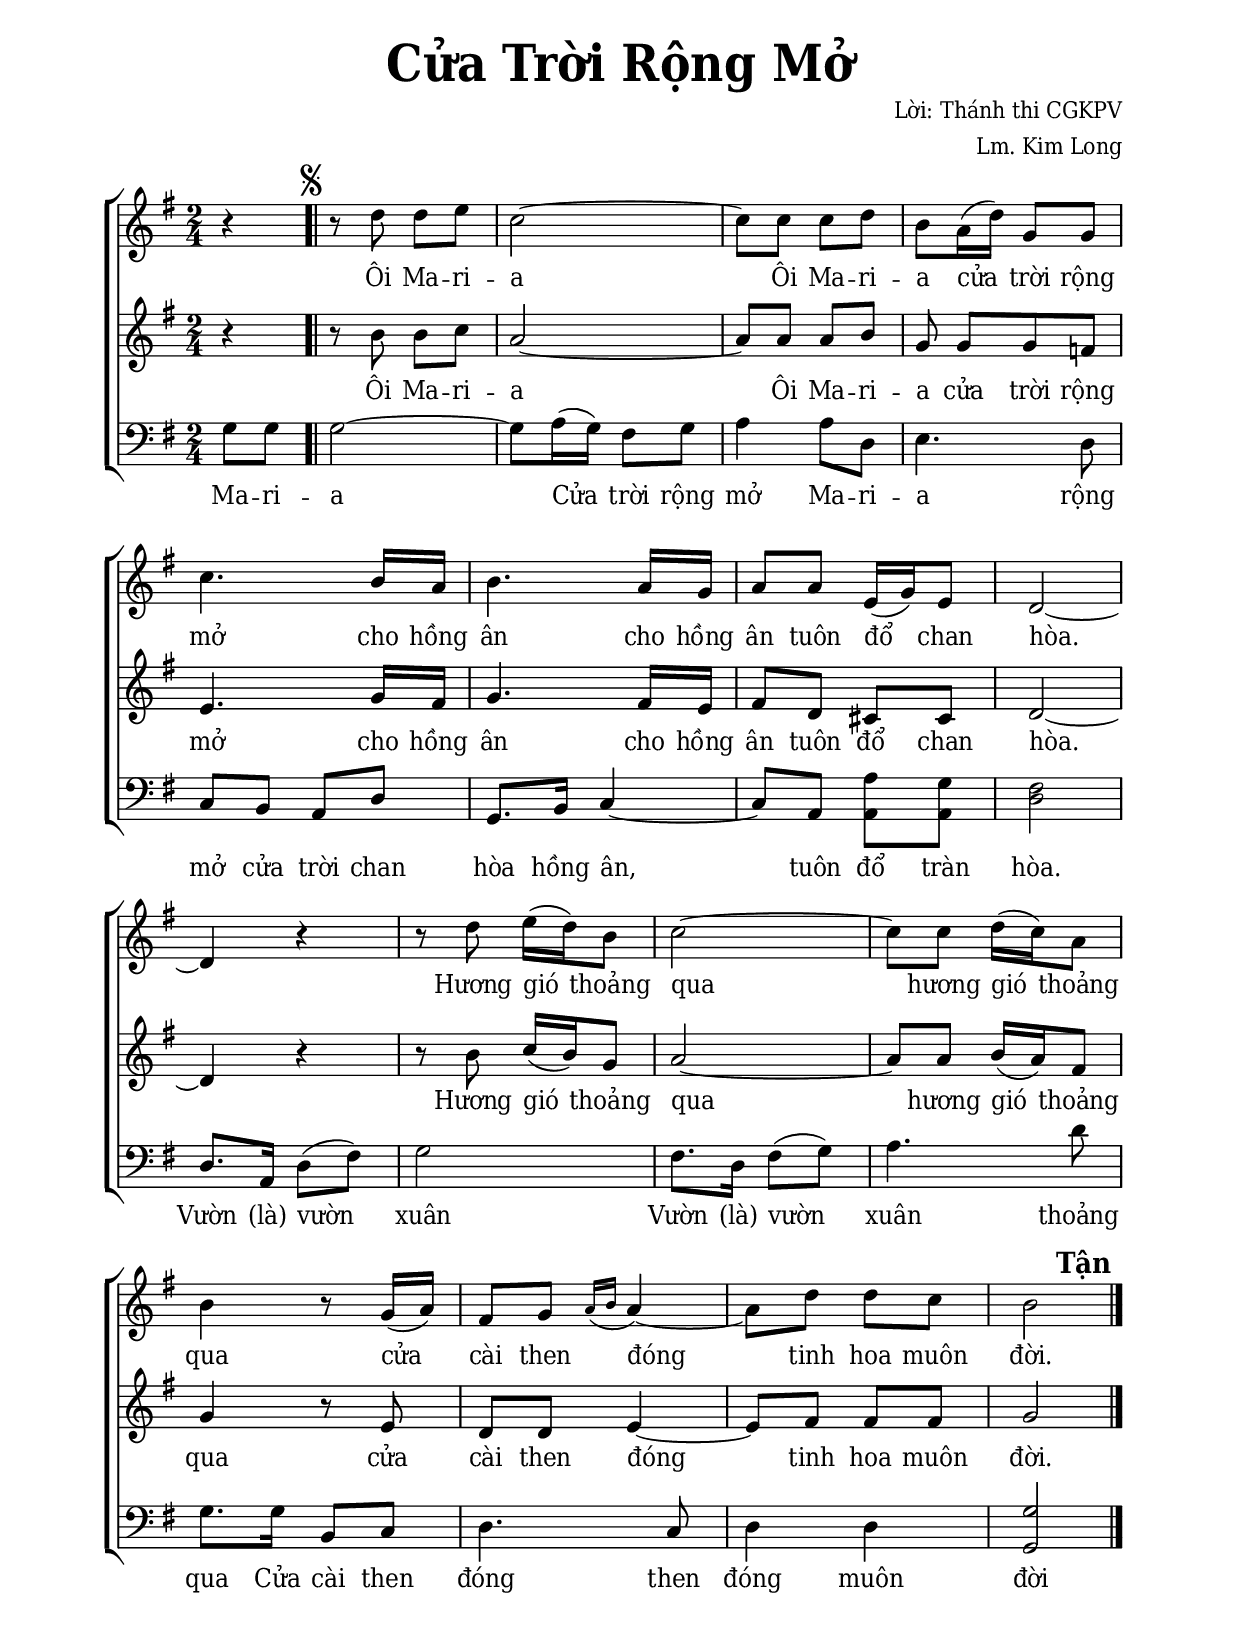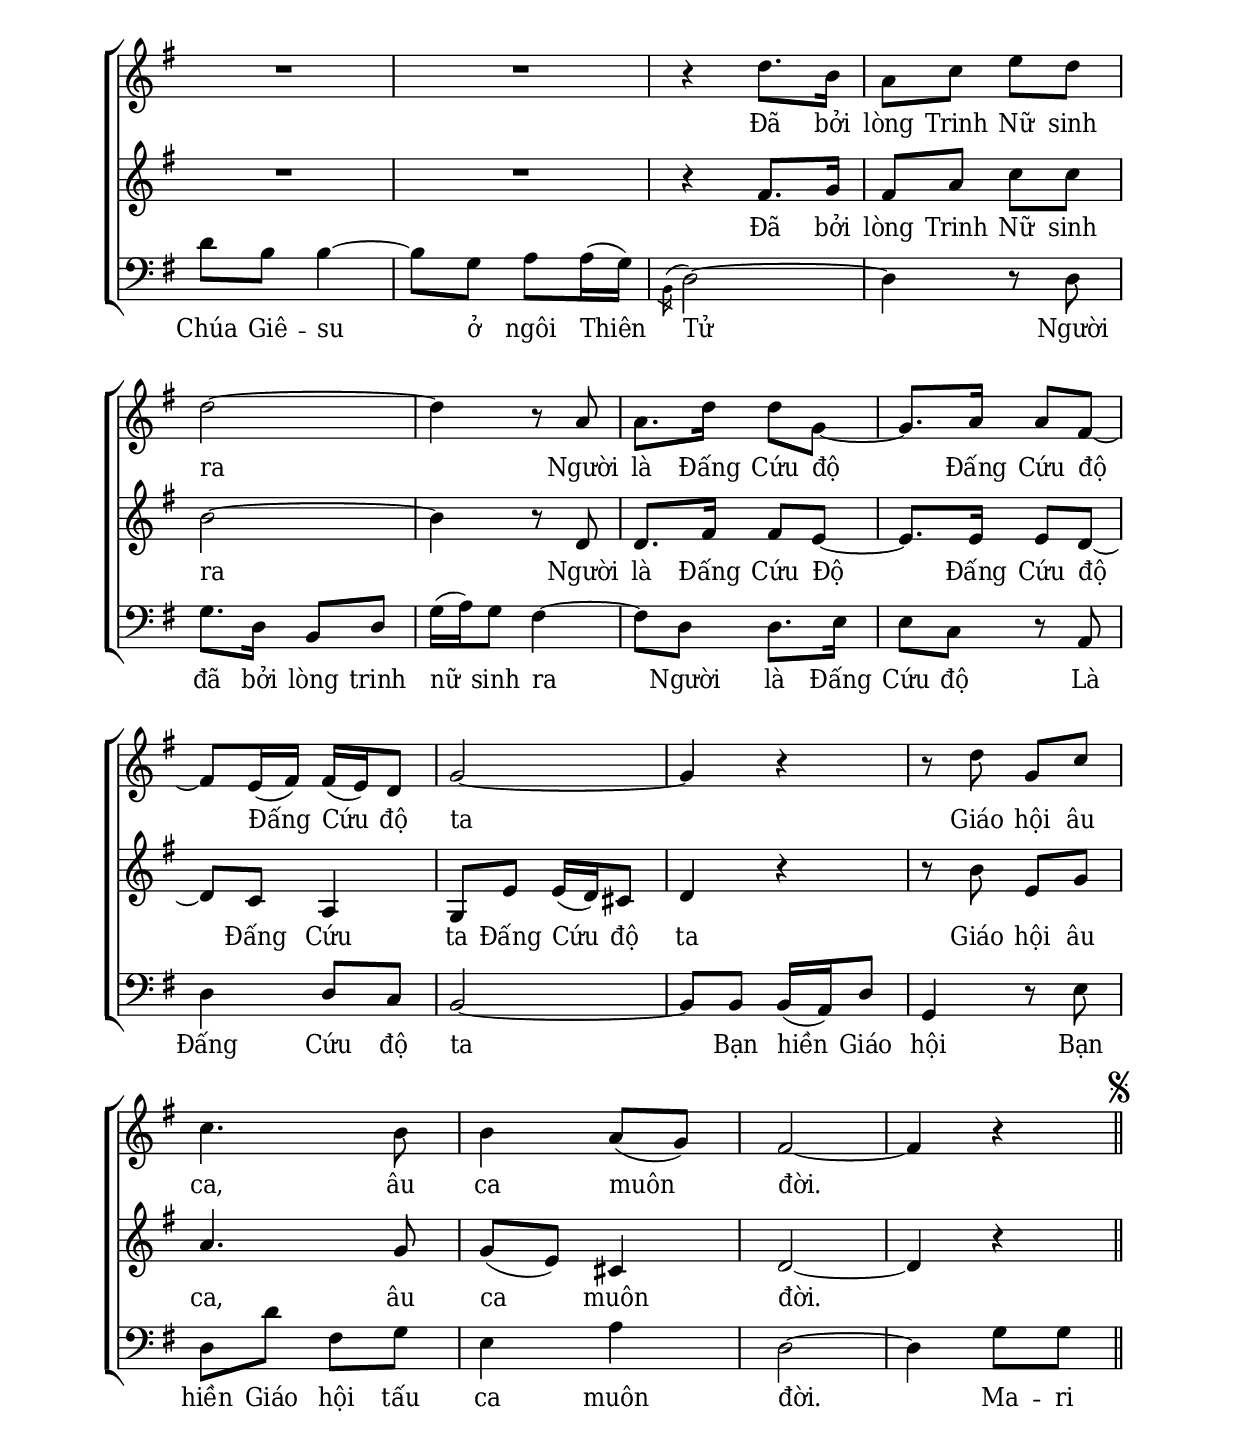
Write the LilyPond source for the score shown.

% Cài đặt chung
\version "2.22.1"
\include "english.ly"

\header {
  title = \markup { \fontsize #3 "Cửa Trời Rộng Mở" }
  composer = "Lời: Thánh thi CGKPV"
  arranger = "Lm. Kim Long"
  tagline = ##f
}

% Nhạc
% Đổi kích thước nốt cho bè phụ
notBePhu =
#(define-music-function (font-size music) (number? ly:music?)
   (for-some-music
     (lambda (m)
       (if (music-is-of-type? m 'rhythmic-event)
           (begin
             (set! (ly:music-property m 'tweaks)
                   (cons `(font-size . ,font-size)
                         (ly:music-property m 'tweaks)))
             #t)
           #f))
     music)
   music)

nhacDiepKhucSop = \relative c'' {
  \autoPageBreaksOff
  \partial 4 r4
  \once \override Score.RehearsalMark.font-size = #0.1
  \mark \markup { \musicglyph #"scripts.segno" }
  \bar ".|"
  r8 d d e |
  c2 ~ |
  c8 c c d |
  b a16 (d) g,8 g |
  c4. b16 a |
  b4. a16 g |
  a8 a e16 (g) e8 |
  d2 ~ |
  d4 r |
  r8 d' e16 (d) b8 |
  c2 ~ |
  c8 c d16 (c) a8 |
  b4 r8 g16 (a) |
  fs8 g \slashedGrace { a16 (b } a4) ~ |
  a8 d d c |
  b2
  ^\markup { \halign #-2.2 \huge \bold "Tận" }
  \bar "|."
  \pageBreak

  R2  
  R2
  r4 d8. b16 |
  a8 c e d |
  d2 ~ |
  d4 r8 a |
  a8. d16 d8 g, ~ |
  g8. a16 a8 fs ~ |
  fs [e16 (fs)] fs (e) d8 |
  g2 ~ |
  g4 r |
  r8 d' g, c |
  c4. b8 |
  b4 a8 (g) |
  fs2 ~ |
  fs4 r
  \once \override Score.RehearsalMark.font-size = #0.1
  \mark \markup { \musicglyph #"scripts.segno" }
  \bar "||"
}

nhacDiepKhucAlto = \relative c' {
  r4 |
  r8 b' b c |
  a2 ~ |
  a8 a a b |
  g g [g f!] |
  e4. g16 fs |
  g4. fs16 e |
  fs8 d cs [cs] |
  d2 ~ |
  d4 r |
  r8 b' c16 (b) g8 |
  a2 ~ |
  a8 a b16 (a) fs8 |
  g4 r8 e |
  d8 d e4 ~ |
  e8 fs fs fs |
  g2 |
  R2*2
  r4 fs8. g16 |
  fs8 a c c |
  b2 ~ |
  b4 r8 d, |
  d8. fs16 fs8 e ~ |
  e8. e16 e8 d ~ |
  d c a4 |
  g8 e' e16 (d) cs8 |
  d4 r |
  r8 b' e, g |
  a4. g8 |
  g (e) cs4 |
  d2 ~ |
  d4 r
}

nhacDiepKhucBas = \relative c' {
  g8 g |
  g2 ~ |
  g8 a16 (g) fs8 g |
  a4 a8 d, |
  e4. d8 |
  c b a d |
  g,8. b16 c4 ~ |
  c8 a <a' a,> <g a,> |
  <fs d>2 |
  d8. a16 d8 (fs) |
  g2 |
  fs8. d16 fs8 (g) |
  a4. d8 |
  g,8. g16 b,8 c |
  d4. c8 |
  d4 d |
  <g g,>2 |
  d'8 b b4 ~ |
  b8 g a a16 (g) |
  \slashedGrace { 
    \once \stemDown b,16 ^( } d2) ~ |
  d4 r8 d |
  g8. d16 b8 d |
  g16 (a) g8 fs4 ~ |
  fs8 d d8. e16 |
  e8 c r a |
  d4 d8 c |
  b2 ~ |
  b8 b b16 (a) d8 |
  g,4 r8 e' |
  d d' fs, g |
  e4 a |
  d,2 ~ |
  d4 g8 g
}

% Lời
loiDiepKhucSop = \lyricmode {
  Ôi Ma -- ri -- a
  Ôi Ma -- ri -- a cửa trời rộng mở cho hồng ân
  cho hồng ân tuôn đổ chan hòa.
  Hương gió thoảng qua hương gió thoảng qua
  cửa cài then đóng tinh hoa muôn đời.
  Đã bởi lòng Trinh Nữ sinh ra
  Người là Đấng Cứu độ Đấng Cứu độ
  Đấng Cứu độ ta
  Giáo hội âu ca, âu ca muôn đời.
}

loiDiepKhucAlto = \lyricmode {
  Ôi Ma -- ri -- a
  Ôi Ma -- ri -- a cửa trời rộng mở cho hồng ân
  cho hồng ân tuôn đổ chan hòa.
  Hương gió thoảng qua hương gió thoảng qua
  cửa cài then đóng tinh hoa muôn đời.
  Đã bởi lòng Trinh Nữ sinh ra
  Người là Đấng Cứu Độ Đấng Cứu độ
  Đấng Cứu ta Đấng Cứu độ ta
  Giáo hội âu ca, âu ca muôn đời.
}

loiDiepKhucBas = \lyricmode {
  Ma -- ri -- a Cửa trời rộng mở
  Ma -- ri -- a rộng mở cửa trời chan hòa hồng ân,
  tuôn đổ tràn hòa.
  Vườn (là) vườn xuân
  Vườn (là) vườn xuân thoảng qua
  Cửa cài then đóng then đóng muôn đời
  Chúa Giê -- su ở ngôi Thiên Tử
  Người đã bởi lòng trinh nữ sinh ra
  Người là Đấng Cứu độ
  Là Đấng Cứu độ ta
  Bạn hiền Giáo hội
  Bạn hiền Giáo hội tấu ca muôn đời.
  Ma -- ri
}

% Dàn trang
\paper {
  #(set-paper-size "a4")
  top-margin = 15\mm
  bottom-margin = 15\mm
  left-margin = 20\mm
  right-margin = 20\mm
  indent = #0
  #(define fonts
    (make-pango-font-tree
      "Deja Vu Serif Condensed"
      "Deja Vu Serif Condensed"
      "Deja Vu Serif Condensed"
      (/ 20 20)))
  print-page-number = #f
  %page-count = #2
  %systems-per-page = 5
}

TongNhip = {
  \key g \major \time 2/4
  \set Timing.beamExceptions = #'()
  \set Timing.baseMoment = #(ly:make-moment 1/4)
}

% Đổi kích thước nốt cho bè phụ
notBePhu =
#(define-music-function (font-size music) (number? ly:music?)
   (for-some-music
     (lambda (m)
       (if (music-is-of-type? m 'rhythmic-event)
           (begin
             (set! (ly:music-property m 'tweaks)
                   (cons `(font-size . ,font-size)
                         (ly:music-property m 'tweaks)))
             #t)
           #f))
     music)
   music)
\score {
  \new ChoirStaff <<
    \new Staff <<
        \clef treble
        \new Voice = beSop {
          \TongNhip \nhacDiepKhucSop
        }
      \new Lyrics \lyricsto beSop \loiDiepKhucSop
    >>
    \new Staff <<
        \clef treble
        \new Voice = beAlto {
          \TongNhip \nhacDiepKhucAlto
        }
      \new Lyrics \lyricsto beAlto \loiDiepKhucAlto
    >>
    \new Staff <<
        \clef "bass"
        \new Voice = beBas {
          \TongNhip \nhacDiepKhucBas
        }
      \new Lyrics \lyricsto beBas \loiDiepKhucBas
    >>
  >>
  \layout {
    \override Lyrics.LyricSpace.minimum-distance = #1
    \override LyricHyphen.minimum-distance = #1
    \override Score.BarNumber.break-visibility = ##(#f #f #f)
    \override Score.SpacingSpanner.uniform-stretching = ##t
  }
}
